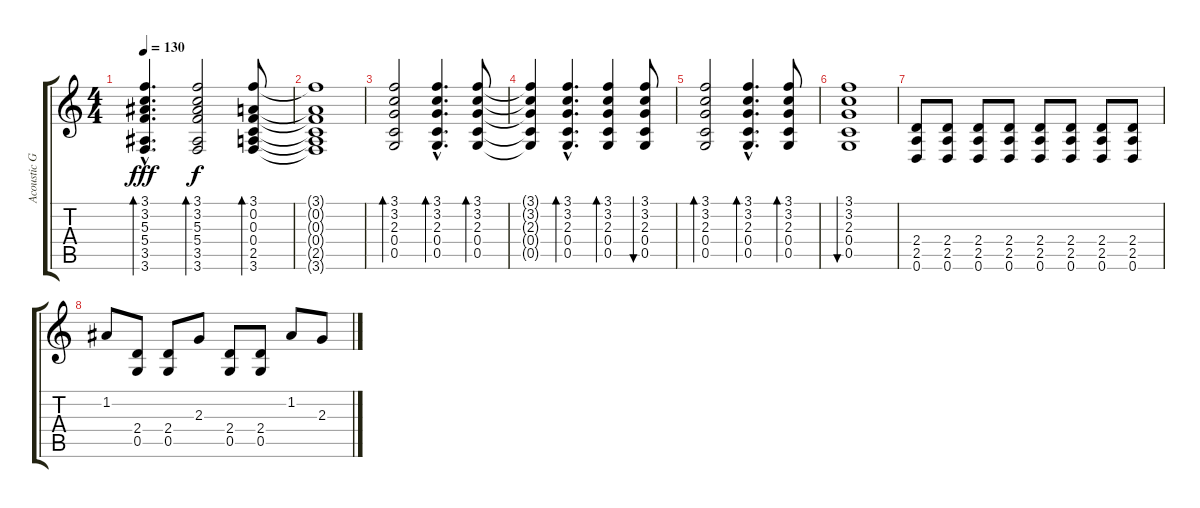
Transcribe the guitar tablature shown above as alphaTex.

\track ("Acoustic Guitar" "Acoustic G") {instrument acousticguitarsteel}
\staff {score tabs}
\tuning (D4 A3 F3 C3 G2 D2) {hide}
\ts (4 4)
\tempo 130
\clef g2
\ks c
(3.1{hac} 3.2{hac} 5.3{hac} 5.4{hac} 3.5{hac} 3.6{hac}).4{d bd 30 dy fff} (3.1 3.2 5.3 5.4 3.5 3.6).2{bd 30 dy f} (3.1 0.2 0.3 0.4 2.5 3.6).8{bd 30} |
(3.1{t} 0.2{t} 0.3{t} 0.4{t} 2.5{t} 3.6{t}).1 |
(3.1 3.2 2.3 0.4 0.5).2{bd 30} (3.1{hac} 3.2{hac} 2.3{hac} 0.4{hac} 0.5{hac}).4{d bd 30} (3.1 3.2 2.3 0.4 0.5).8{bd 30} |
(3.1{t} 3.2{t} 2.3{t} 0.4{t} 0.5{t}).4 (3.1{hac} 3.2{hac} 2.3{hac} 0.4{hac} 0.5{hac}).4{d bd 30} (3.1 3.2 2.3 0.4 0.5).4{bd 30} (3.1 3.2 2.3 0.4 0.5).8{bu 30} |
(3.1 3.2 2.3 0.4 0.5).2{bd 30} (3.1{hac} 3.2{hac} 2.3{hac} 0.4{hac} 0.5{hac}).4{d bd 30} (3.1 3.2 2.3 0.4 0.5).8{bd 30} |
(3.1 3.2 2.3 0.4 0.5).1{bu 30} |
(2.4 2.5 0.6).8 (2.4 2.5 0.6).8 (2.4 2.5 0.6).8 (2.4 2.5 0.6).8 (2.4 2.5 0.6).8 (2.4 2.5 0.6).8 (2.4 2.5 0.6).8 (2.4 2.5 0.6).8 |
1.2.8 (2.4 0.5).8 (2.4 0.5).8 2.3.8 (2.4 0.5).8 (2.4 0.5).8 1.2.8 2.3.8
